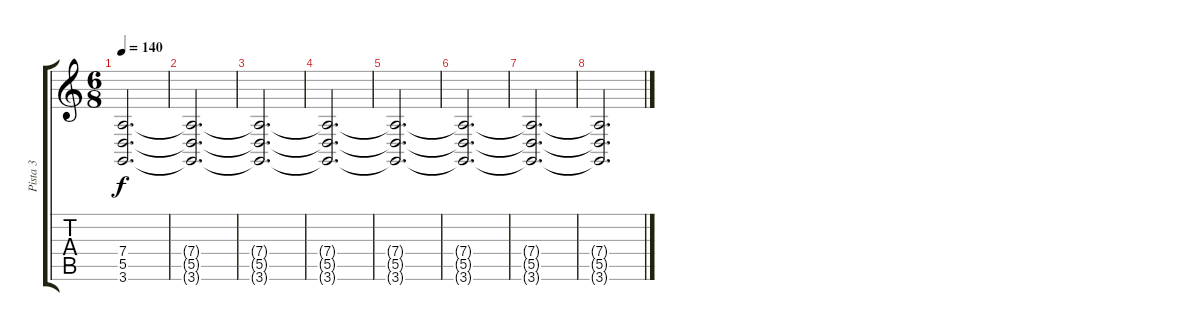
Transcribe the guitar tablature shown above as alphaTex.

\track ("Pista 3" "Pista 3") {instrument stringensemble1}
\staff {score tabs}
\tuning (E4 B3 G3 D3 A2 E2) {hide}
\ts (6 8)
\tempo 140
\clef g2
\ks c
(7.4 5.5 3.6).2{d dy f} |
(7.4{t} 5.5{t} 3.6{t}).2{d} |
(7.4{t} 5.5{t} 3.6{t}).2{d} |
(7.4{t} 5.5{t} 3.6{t}).2{d} |
(7.4{t} 5.5{t} 3.6{t}).2{d} |
(7.4{t} 5.5{t} 3.6{t}).2{d} |
(7.4{t} 5.5{t} 3.6{t}).2{d} |
(7.4{t} 5.5{t} 3.6{t}).2{d}
